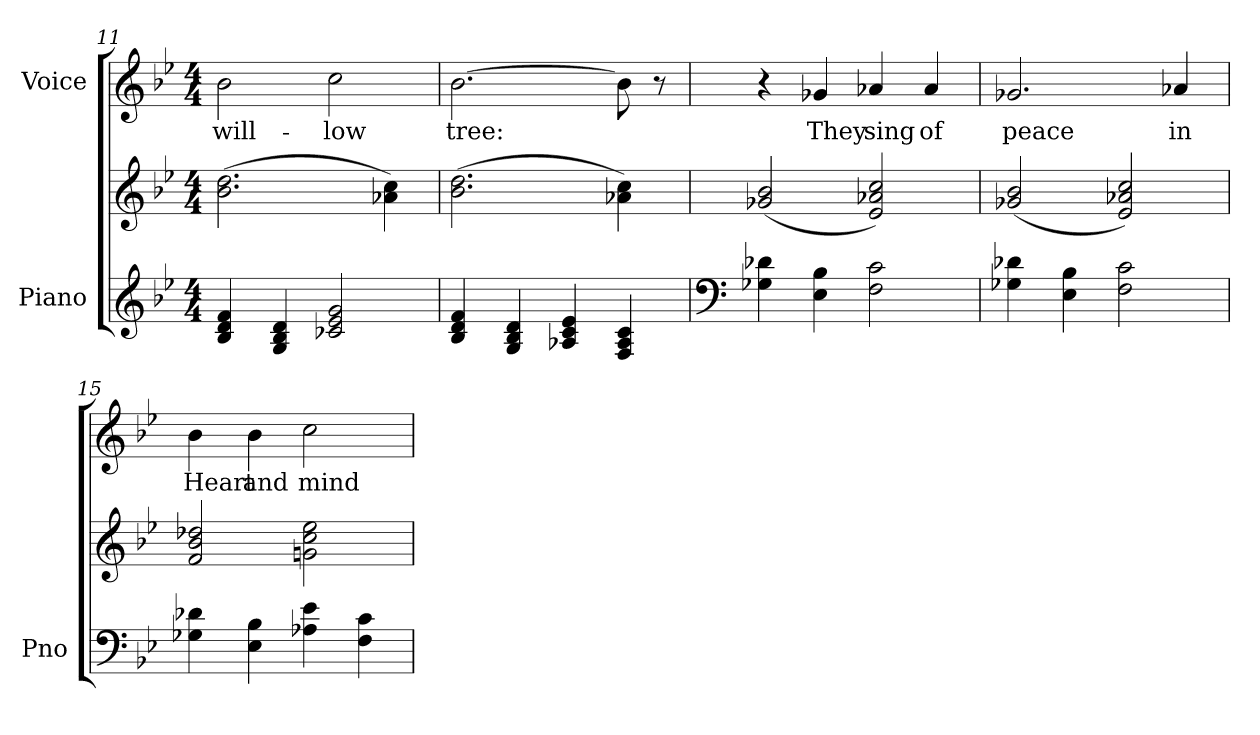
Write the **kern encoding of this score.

**kern	**kern	**kern	**text
*part2	*part2	*part1	*part1
*staff3	*staff2	*staff1	*staff1
*I"Piano	*	*I"Voice	*
*I'Pno	*	*	*
*clefG2	*clefG2	*clefG2	*
*k[b-e-]	*k[b-e-]	*k[b-e-]	*
*M4/4	*M4/4	*M4/4	*
=11	=11	=11	=11
!	!	!	!LO:LY:b
4B-/ 4d/ 4f/	(>2.b-\ 2.dd\	2b-\	will-
4G/ 4B-/ 4d/	.	.	.
!	!	!	!LO:LY:b
2c-X/ 2e-/ 2g/	.	2cc\	-low
.	4a-X\ 4cc\)	.	.
=12	=12	=12	=12
!	!	!	!LO:LY:b
4B-/ 4d/ 4f/	(>2.b-\ 2.dd\	[2.b-\	tree:
4G/ 4B-/ 4d/	.	.	.
4A-X/ 4c/ 4e-/	.	.	.
4F/ 4A-/ 4c/	4a-X\ 4cc\)	8b-\]	.
.	.	8r	.
=13	=13	=13	=13
*clefF4	*	*	*
4G-X\ 4d-X\	(>2g-X/ 2b-/	4r	.
!	!	!	!LO:LY:b
4E-\ 4B-\	.	4g-X/	They
!	!	!	!LO:LY:b
2F\ 2c\	2e-/ 2a-X/ 2cc/)	4a-X/	sing
!	!	!	!LO:LY:b
.	.	4a-/	of
=14	=14	=14	=14
!	!	!	!LO:LY:b
4G-X\ 4d-X\	(>2g-X/ 2b-/	2.g-X/	peace
4E-\ 4B-\	.	.	.
2F\ 2c\	2e-/ 2a-X/ 2cc/)	.	.
!	!	!	!LO:LY:b
.	.	4a-X/	in
!!LO:PB:g=z
=15	=15	=15	=15
!	!	!	!LO:LY:b
4G-X\ 4d-X\	2f/ 2b-/ 2dd-X/	4b-\	Heart
!	!	!	!LO:LY:b
4E-\ 4B-\	.	4b-\	and
!	!	!	!LO:LY:b
4A-X\ 4e-\	2gn\ 2cc\ 2ee-\	2cc\	mind
4F\ 4c\	.	.	.
=	=	=	=
*-	*-	*-	*-
